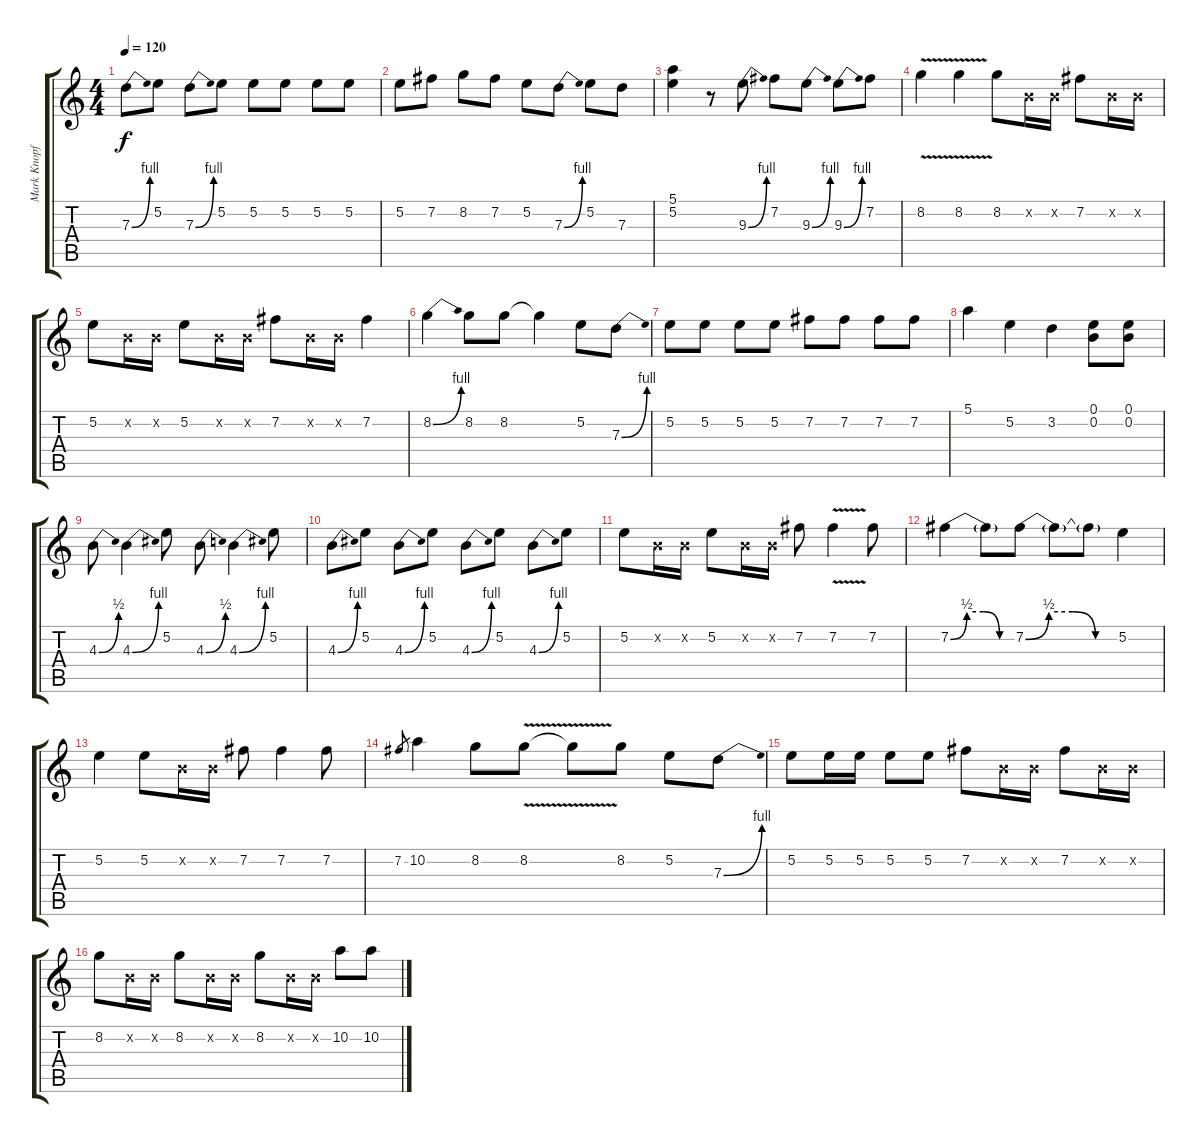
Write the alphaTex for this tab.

\track ("Mark Knopfler" "Mark Knopf") {instrument overdrivenguitar}
\staff {score tabs}
\tuning (E4 B3 G3 D3 A2 E2) {hide}
\ts (4 4)
\tempo 120
\clef g2
\ks c
7.3{be (bend 0 0 60 4)}.8{dy f} 5.2.8 7.3{be (bend 0 0 60 4)}.8 5.2.8 5.2.8 5.2.8 5.2.8 5.2.8 |
5.2.8 7.2.8 8.2.8 7.2.8 5.2.8 7.3{be (bend 0 0 60 4)}.8 5.2.8 7.3.8 |
(5.1 5.2).4 r.8 9.3{be (bend 0 0 60 4)}.8 7.2.8 9.3{be (bend 0 0 60 4)}.8 9.3{be (bend 0 0 60 4)}.8 7.2.8 |
8.2{v}.4 8.2{v}.4 8.2.8 0.2{x}.16 0.2{x}.16 7.2.8 0.2{x}.16 0.2{x}.16 |
5.2.8 0.2{x}.16 0.2{x}.16 5.2.8 0.2{x}.16 0.2{x}.16 7.2.8 0.2{x}.16 0.2{x}.16 7.2.4 |
8.2{be (bend 0 0 60 4)}.4 8.2.8 8.2.8 8.2{t}.4 5.2.8 7.3{be (bend 0 0 60 4)}.8 |
5.2.8 5.2.8 5.2.8 5.2.8 7.2.8 7.2.8 7.2.8 7.2.8 |
5.1.4 5.2.4 3.2.4 (0.1 0.2).8 (0.1 0.2).8 |
4.3{be (bend 0 0 60 2)}.8 4.3{be (bend 0 0 60 4)}.4 5.2.8 4.3{be (bend 0 0 60 2)}.8 4.3{be (bend 0 0 60 4)}.4 5.2.8 |
4.3{be (bend 0 0 60 4)}.8 5.2.8 4.3{be (bend 0 0 60 4)}.8 5.2.8 4.3{be (bend 0 0 60 4)}.8 5.2.8 4.3{be (bend 0 0 60 4)}.8 5.2.8 |
5.2.8 0.2{x}.16 0.2{x}.16 5.2.8 0.2{x}.16 0.2{x}.16 7.2.8 7.2{v}.4 7.2.8 |
7.2{be (custom 0 0 15 2 30 2 45 0 60 0)}.4 7.2{t}.8 7.2{be (custom 0 0 15 2 30 2 45 0 60 0)}.8 7.2{t}.8 7.2{t}.8 5.2.4 |
5.2.4 5.2.8 0.2{x}.16 0.2{x}.16 7.2.8 7.2.4 7.2.8 |
7.2.8{gr} 10.2.4 8.2.8 8.2{v}.8 8.2{t}.8 8.2.8 5.2.8 7.3{be (bend 0 0 60 4)}.8 |
5.2.8 5.2.16 5.2.16 5.2.8 5.2.8 7.2.8 0.2{x}.16 0.2{x}.16 7.2.8 0.2{x}.16 0.2{x}.16 |
8.2.8 0.2{x}.16 0.2{x}.16 8.2.8 0.2{x}.16 0.2{x}.16 8.2.8 0.2{x}.16 0.2{x}.16 10.2.8 10.2.8
